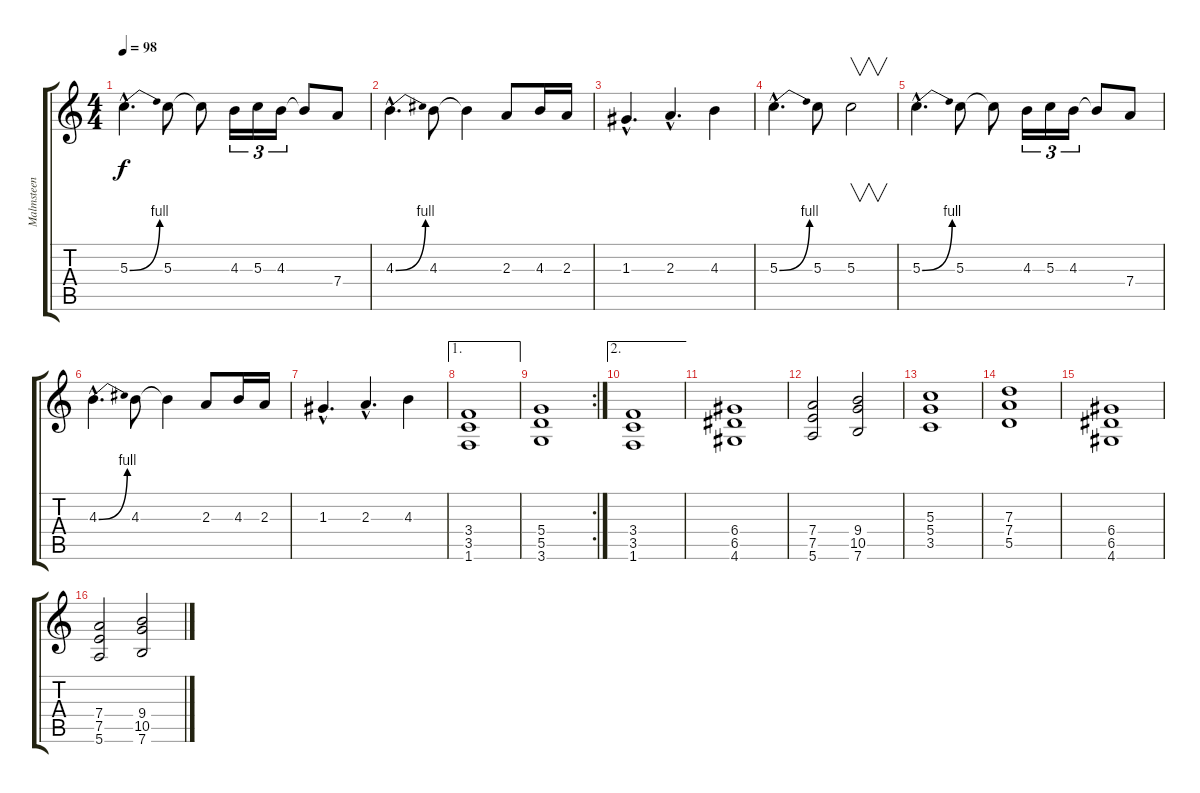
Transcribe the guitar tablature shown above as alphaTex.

\track ("Malmsteen 2" "Malmsteen ") {instrument distortionguitar}
\staff {score tabs}
\tuning (E4 B3 G3 D3 A2 E2) {hide}
\ts (4 4)
\tempo 98
\clef g2
\ks c
5.3{be (bend 0 0 60 4) hac}.4{d dy f} 5.3.8 5.3{t}.8 4.3.16{tu (3 2)} 5.3.16{tu (3 2)} 4.3.16{tu (3 2)} 4.3{t}.8 7.4.8 |
4.3{be (bend 0 0 60 4) hac}.4{d} 4.3.8 4.3{t}.4 2.3.8 4.3.16 2.3.16 |
1.3{hac}.4{d} 2.3{hac}.4{d} 4.3.4 |
5.3{be (bend 0 0 60 4) hac}.4{d} 5.3.8 5.3.2{v} |
5.3{be (bend 0 0 60 4) hac}.4{d} 5.3.8 5.3{t}.8 4.3.16{tu (3 2)} 5.3.16{tu (3 2)} 4.3.16{tu (3 2)} 4.3{t}.8 7.4.8 |
4.3{be (bend 0 0 60 4) hac}.4{d} 4.3.8 4.3{t}.4 2.3.8 4.3.16 2.3.16 |
1.3{hac}.4{d} 2.3{hac}.4{d} 4.3.4 |
\ae 1
(3.4 3.5 1.6).1 |
\rc 2
(5.4 5.5 3.6).1 |
\ae 2
(3.4 3.5 1.6).1 |
(6.4 6.5 4.6).1 |
(7.4 7.5 5.6).2 (9.4 10.5 7.6).2 |
(5.3 5.4 3.5).1 |
(7.3 7.4 5.5).1 |
(6.4 6.5 4.6).1 |
(7.4 7.5 5.6).2 (9.4 10.5 7.6).2
